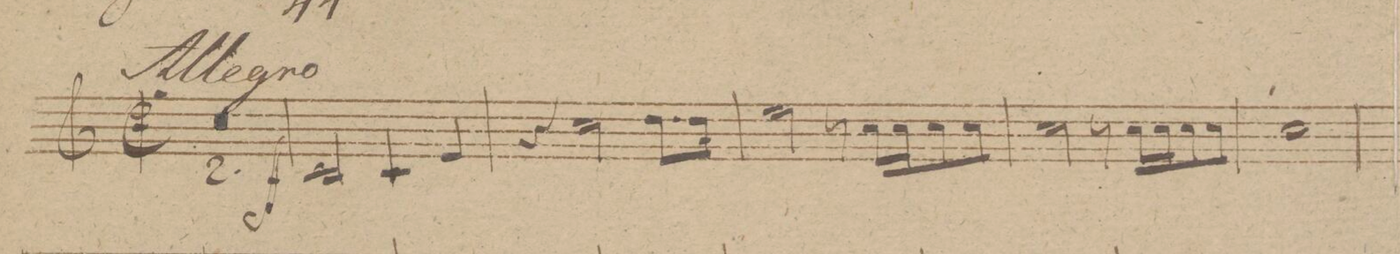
**kern	**dynam
*I"Clarino 1mo in E.	*
*clefG2	*
*k[f#c#g#d#]	*
*M2/4	*
*k[f#c#g#d#]	*
*M2/2	*
*met(c|)	*
*mmet(c|)	*
0r	.
=141	=141
=142	=142
2e/	ff
4e/	.
4g#/	.
=143	=143
4r	.
2ee\	.
8.ff#\L	.
16ff#\Jk	.
=144	=144
2gg#\	.
8r	.
16ee\LL	.
16ee\J	.
8ee\	.
8ee\J	.
=145	=145
2ee\	.
8r	.
16ee\LL	.
16ee\J	.
8ee\	.
8ee\J	.
=146	=146
1ee\	.
=147	=147
*-	*-
